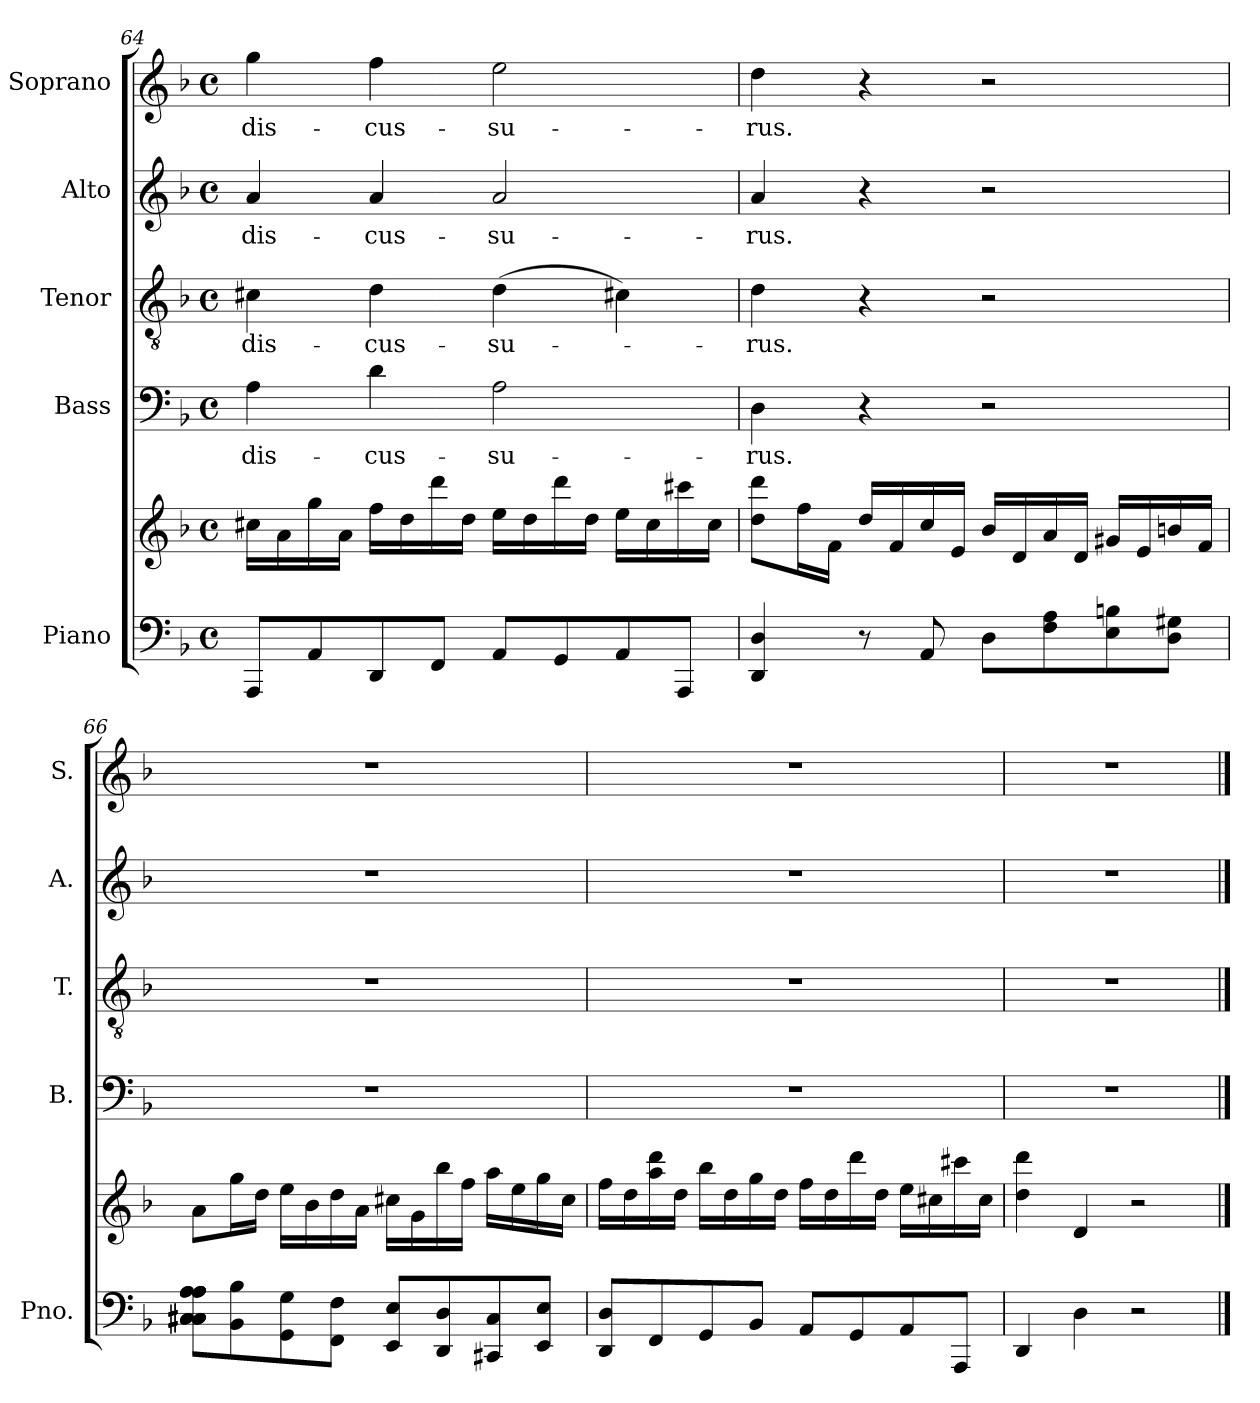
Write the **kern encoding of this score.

**kern	**kern	**kern	**text	**kern	**text	**kern	**text	**kern	**text
*part5	*part5	*part4	*part4	*part3	*part3	*part2	*part2	*part1	*part1
*staff6	*staff5	*staff4	*staff4	*staff3	*staff3	*staff2	*staff2	*staff1	*staff1
*I"Piano	*	*I"Bass	*	*I"Tenor	*	*I"Alto	*	*I"Soprano	*
*I'Pno.	*	*I'B.	*	*I'T.	*	*I'A.	*	*I'S.	*
!!LO:PB:g=z
*clefF4	*clefG2	*clefF4	*	*clefGv2	*	*clefG2	*	*clefG2	*
*k[b-]	*k[b-]	*k[b-]	*	*k[b-]	*	*k[b-]	*	*k[b-]	*
*M4/4	*M4/4	*M4/4	*	*M4/4	*	*M4/4	*	*M4/4	*
*met(c)	*met(c)	*met(c)	*	*met(c)	*	*met(c)	*	*met(c)	*
=64	=64	=64	=64	=64	=64	=64	=64	=64	=64
8AAA/L	16cc#X\LL	4A\	-dis-	4c#X\	dis-	4a/	dis-	4gg\	dis-
.	16a\	.	.	.	.	.	.	.	.
8AA/	16gg\	.	.	.	.	.	.	.	.
.	16a\JJ	.	.	.	.	.	.	.	.
8DD/	16ff\LL	4d\	-cus-	4d\	-cus-	4a/	-cus-	4ff\	-cus-
.	16dd\	.	.	.	.	.	.	.	.
8FF/J	16ddd\	.	.	.	.	.	.	.	.
.	16dd\JJ	.	.	.	.	.	.	.	.
8AA/L	16ee\LL	2A\	-su-	(4d\	-su-	2a/	-su-	2ee\	-su-
.	16dd\	.	.	.	.	.	.	.	.
8GG/	16ddd\	.	.	.	.	.	.	.	.
.	16dd\JJ	.	.	.	.	.	.	.	.
8AA/	16ee\LL	.	.	4c#X\)	.	.	.	.	.
.	16cc#\	.	.	.	.	.	.	.	.
8AAA/J	16ccc#X\	.	.	.	.	.	.	.	.
.	16cc#\JJ	.	.	.	.	.	.	.	.
=65	=65	=65	=65	=65	=65	=65	=65	=65	=65
4DD/ 4D/	8dd\ 8ddd\L	4D\	-rus.	4d\	-rus.	4a/	-rus.	4dd\	-rus.
.	16ff\L	.	.	.	.	.	.	.	.
.	16f\JJ	.	.	.	.	.	.	.	.
8r	16dd/LL	4r	.	4r	.	4r	.	4r	.
.	16f/	.	.	.	.	.	.	.	.
8AA/	16cc/	.	.	.	.	.	.	.	.
.	16e/JJ	.	.	.	.	.	.	.	.
8D\L	16b-/LL	2r	.	2r	.	2r	.	2r	.
.	16d/	.	.	.	.	.	.	.	.
8F\ 8A\	16a/	.	.	.	.	.	.	.	.
.	16d/JJ	.	.	.	.	.	.	.	.
8E\ 8Bn\	16g#X/LL	.	.	.	.	.	.	.	.
.	16e/	.	.	.	.	.	.	.	.
8D\ 8G#X\J	16bn/	.	.	.	.	.	.	.	.
.	16f/JJ	.	.	.	.	.	.	.	.
=66	=66	=66	=66	=66	=66	=66	=66	=66	=66
8C#X\ 8C#\ 8C#\ 8C#\ 8C#\ 8A\ 8A\ 8A\ 8A\ 8A\L	8a\L	1r	.	1r	.	1r	.	1r	.
8BB-\ 8B-\	16gg\L	.	.	.	.	.	.	.	.
.	16dd\JJ	.	.	.	.	.	.	.	.
8GG\ 8G\	16ee\LL	.	.	.	.	.	.	.	.
.	16b-\	.	.	.	.	.	.	.	.
8FF\ 8F\J	16dd\	.	.	.	.	.	.	.	.
.	16a\JJ	.	.	.	.	.	.	.	.
8EE/ 8E/L	16cc#X\LL	.	.	.	.	.	.	.	.
.	16g\	.	.	.	.	.	.	.	.
8DD/ 8D/	16bb-\	.	.	.	.	.	.	.	.
.	16ff\JJ	.	.	.	.	.	.	.	.
8CC#X/ 8C#/	16aa\LL	.	.	.	.	.	.	.	.
.	16ee\	.	.	.	.	.	.	.	.
8EE/ 8E/J	16gg\	.	.	.	.	.	.	.	.
.	16cc#\JJ	.	.	.	.	.	.	.	.
=67	=67	=67	=67	=67	=67	=67	=67	=67	=67
8DD/ 8D/L	16ff\LL	1r	.	1r	.	1r	.	1r	.
.	16dd\	.	.	.	.	.	.	.	.
8FF/	16aa\ 16ddd\	.	.	.	.	.	.	.	.
.	16dd\JJ	.	.	.	.	.	.	.	.
8GG/	16bb-\LL	.	.	.	.	.	.	.	.
.	16dd\	.	.	.	.	.	.	.	.
8BB-/J	16gg\	.	.	.	.	.	.	.	.
.	16dd\JJ	.	.	.	.	.	.	.	.
8AA/L	16ff\LL	.	.	.	.	.	.	.	.
.	16dd\	.	.	.	.	.	.	.	.
8GG/	16ddd\	.	.	.	.	.	.	.	.
.	16dd\JJ	.	.	.	.	.	.	.	.
8AA/	16ee\LL	.	.	.	.	.	.	.	.
.	16cc#X\	.	.	.	.	.	.	.	.
8AAA/J	16ccc#X\	.	.	.	.	.	.	.	.
.	16cc#\JJ	.	.	.	.	.	.	.	.
=68	=68	=68	=68	=68	=68	=68	=68	=68	=68
4DD/	4dd\ 4ddd\	1r	.	1r	.	1r	.	1r	.
4D\	4d/	.	.	.	.	.	.	.	.
2r	2r	.	.	.	.	.	.	.	.
==	==	==	==	==	==	==	==	==	==
*-	*-	*-	*-	*-	*-	*-	*-	*-	*-
